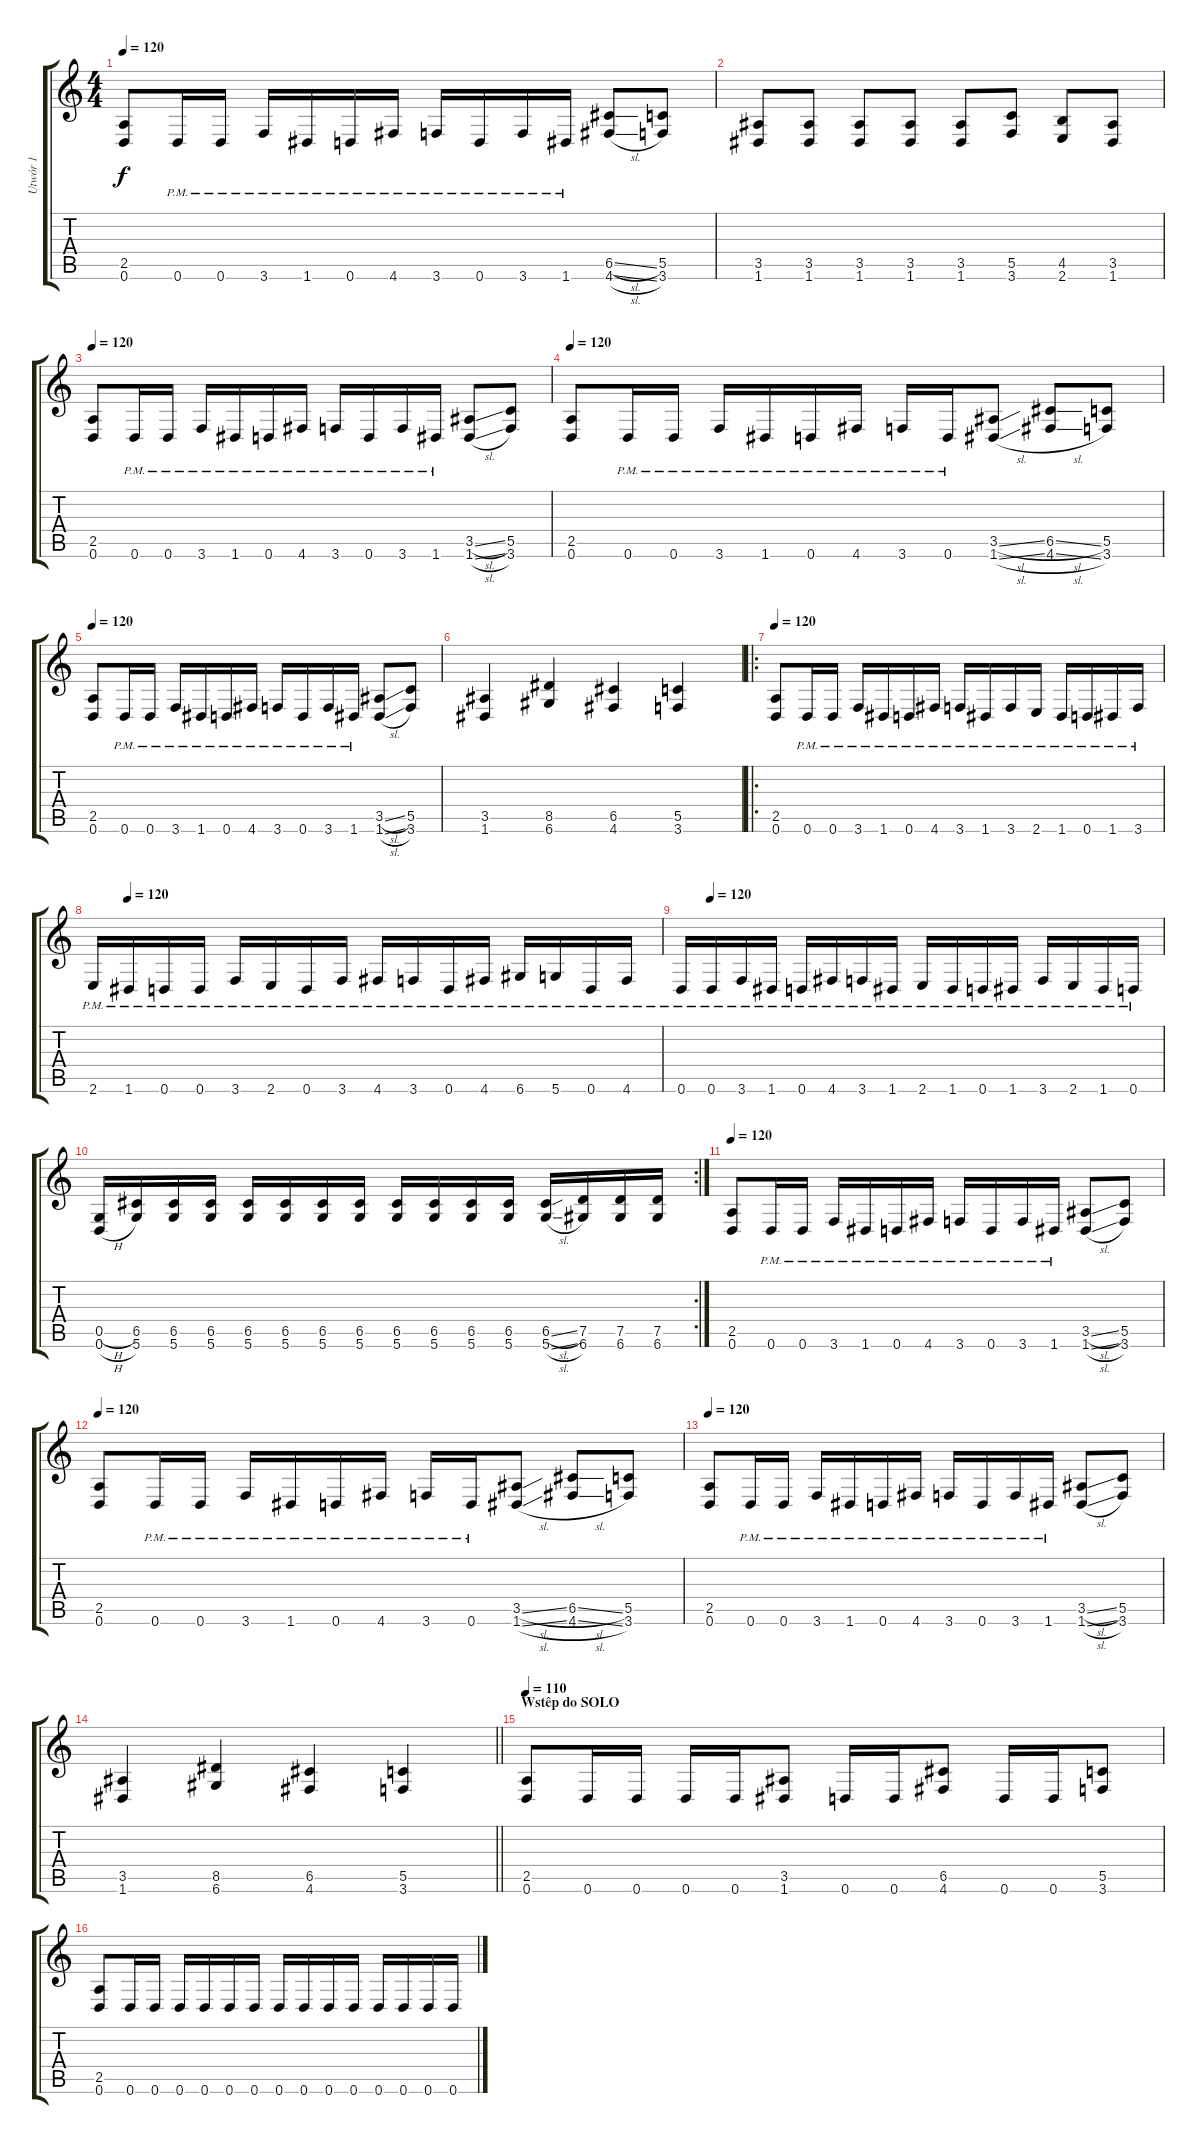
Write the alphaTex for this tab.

\track ("Utwór 1" "Utwór 1") {instrument distortionguitar}
\staff {score tabs}
\tuning (D4 A3 F3 C3 G2 D2) {hide}
\ts (4 4)
\tempo 120
\clef g2
\ks c
(2.5 0.6).8{dy f} 0.6{pm}.16 0.6{pm}.16 3.6{pm}.16 1.6{pm}.16 0.6{pm}.16 4.6{pm}.16 3.6{pm}.16 0.6{pm}.16 3.6{pm}.16 1.6{pm}.16 (6.5{sl} 4.6{sl}).8 (5.5 3.6).8 |
(3.5 1.6).8 (3.5 1.6).8 (3.5 1.6).8 (3.5 1.6).8 (3.5 1.6).8 (5.5 3.6).8 (4.5 2.6).8 (3.5 1.6).8 |
\tempo 120
(2.5 0.6).8 0.6{pm}.16 0.6{pm}.16 3.6{pm}.16 1.6{pm}.16 0.6{pm}.16 4.6{pm}.16 3.6{pm}.16 0.6{pm}.16 3.6{pm}.16 1.6{pm}.16 (3.5{sl} 1.6{sl}).8 (5.5 3.6).8 |
\tempo 120
(2.5 0.6).8 0.6{pm}.16 0.6{pm}.16 3.6{pm}.16 1.6{pm}.16 0.6{pm}.16 4.6{pm}.16 3.6{pm}.16 0.6{pm}.16 (3.5{sl} 1.6{sl}).8 (6.5{sl} 4.6{sl}).8 (5.5 3.6).8 |
\tempo 120
(2.5 0.6).8 0.6{pm}.16 0.6{pm}.16 3.6{pm}.16 1.6{pm}.16 0.6{pm}.16 4.6{pm}.16 3.6{pm}.16 0.6{pm}.16 3.6{pm}.16 1.6{pm}.16 (3.5{sl} 1.6{sl}).8 (5.5 3.6).8 |
(3.5 1.6).4 (8.5 6.6).4 (6.5 4.6).4 (5.5 3.6).4 |
\ro
\tempo 120
(2.5 0.6).8 0.6{pm}.16 0.6{pm}.16 3.6{pm}.16 1.6{pm}.16 0.6{pm}.16 4.6{pm}.16 3.6{pm}.16 1.6{pm}.16 3.6{pm}.16 2.6{pm}.16 1.6{pm}.16 0.6{pm}.16 1.6{pm}.16 3.6{pm}.16 |
\tempo (120 0.0625)
2.6{pm}.16 1.6{pm}.16 0.6{pm}.16 0.6{pm}.16 3.6{pm}.16 2.6{pm}.16 0.6{pm}.16 3.6{pm}.16 4.6{pm}.16 3.6{pm}.16 0.6{pm}.16 4.6{pm}.16 6.6{pm}.16 5.6{pm}.16 0.6{pm}.16 4.6{pm}.16 |
\tempo (120 0.0625)
0.6{pm}.16 0.6{pm}.16 3.6{pm}.16 1.6{pm}.16 0.6{pm}.16 4.6{pm}.16 3.6{pm}.16 1.6{pm}.16 2.6{pm}.16 1.6{pm}.16 0.6{pm}.16 1.6{pm}.16 3.6{pm}.16 2.6{pm}.16 1.6{pm}.16 0.6{pm}.16 |
\rc 2
(0.5{h} 0.6{h}).16 (6.5 5.6).16 (6.5 5.6).16 (6.5 5.6).16 (6.5 5.6).16 (6.5 5.6).16 (6.5 5.6).16 (6.5 5.6).16 (6.5 5.6).16 (6.5 5.6).16 (6.5 5.6).16 (6.5 5.6).16 (6.5{sl} 5.6{sl}).16 (7.5 6.6).16 (7.5 6.6).16 (7.5 6.6).16 |
\tempo 120
(2.5 0.6).8 0.6{pm}.16 0.6{pm}.16 3.6{pm}.16 1.6{pm}.16 0.6{pm}.16 4.6{pm}.16 3.6{pm}.16 0.6{pm}.16 3.6{pm}.16 1.6{pm}.16 (3.5{sl} 1.6{sl}).8 (5.5 3.6).8 |
\tempo 120
(2.5 0.6).8 0.6{pm}.16 0.6{pm}.16 3.6{pm}.16 1.6{pm}.16 0.6{pm}.16 4.6{pm}.16 3.6{pm}.16 0.6{pm}.16 (3.5{sl} 1.6{sl}).8 (6.5{sl} 4.6{sl}).8 (5.5 3.6).8 |
\tempo 120
(2.5 0.6).8 0.6{pm}.16 0.6{pm}.16 3.6{pm}.16 1.6{pm}.16 0.6{pm}.16 4.6{pm}.16 3.6{pm}.16 0.6{pm}.16 3.6{pm}.16 1.6{pm}.16 (3.5{sl} 1.6{sl}).8 (5.5 3.6).8 |
\barLineRight lightlight
(3.5 1.6).4 (8.5 6.6).4 (6.5 4.6).4 (5.5 3.6).4 |
\section ("" "Wstêp do SOLO")
\tempo 110
(2.5 0.6).8 0.6.16 0.6.16 0.6.16 0.6.16 (3.5 1.6).8 0.6.16 0.6.16 (6.5 4.6).8 0.6.16 0.6.16 (5.5 3.6).8 |
(2.5 0.6).8 0.6.16 0.6.16 0.6.16 0.6.16 0.6.16 0.6.16 0.6.16 0.6.16 0.6.16 0.6.16 0.6.16 0.6.16 0.6.16 0.6.16
